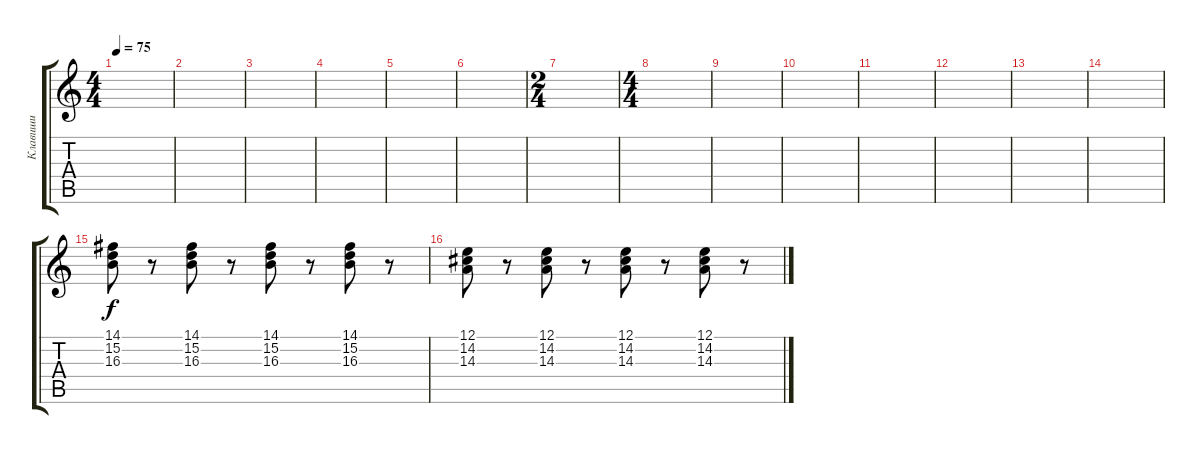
\track ("Клавиши" "Клавиши") {instrument stringensemble2}
\staff {score tabs}
\tuning (E4 B3 G3 D3 A2 E2) {hide}
\ts (4 4)
\tempo 75
\clef g2
\ks c
|
|
|
|
|
|
\ts (2 4)
|
\ts (4 4)
|
|
|
|
|
|
|
(14.1 15.2 16.3).8 r.8 (14.1 15.2 16.3).8 r.8 (14.1 15.2 16.3).8 r.8 (14.1 15.2 16.3).8 r.8 |
(12.1 14.2 14.3).8 r.8 (12.1 14.2 14.3).8 r.8 (12.1 14.2 14.3).8 r.8 (12.1 14.2 14.3).8 r.8
